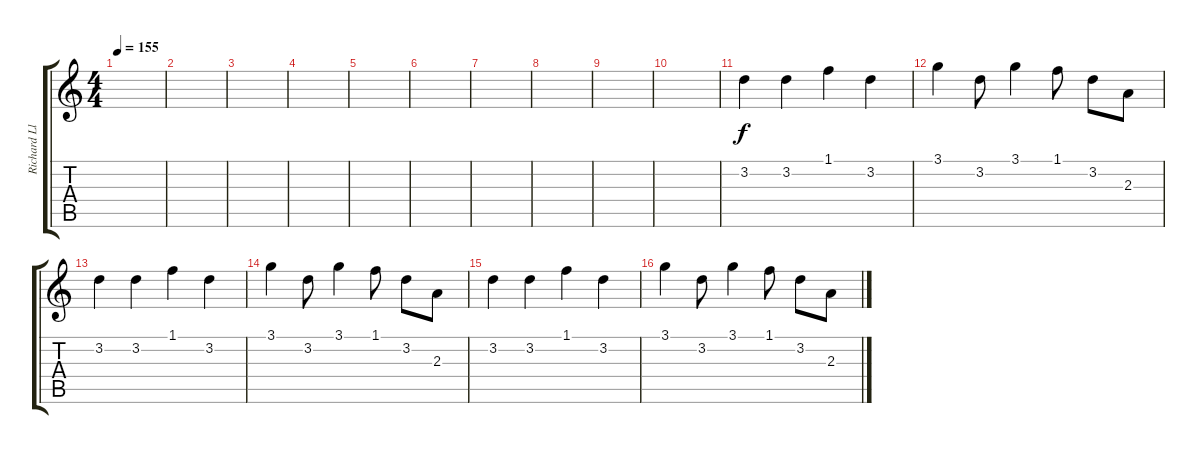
\track ("Richard Lloyd" "Richard Ll") {instrument electricguitarclean}
\staff {score tabs}
\tuning (E4 B3 G3 D3 A2 E2) {hide}
\ts (4 4)
\tempo 155
\clef g2
\ks c
|
|
|
|
|
|
|
|
|
|
3.2.4{dy f} 3.2.4 1.1.4 3.2.4 |
3.1.4 3.2.8 3.1.4 1.1.8 3.2.8 2.3.8 |
3.2.4 3.2.4 1.1.4 3.2.4 |
3.1.4 3.2.8 3.1.4 1.1.8 3.2.8 2.3.8 |
3.2.4 3.2.4 1.1.4 3.2.4 |
3.1.4 3.2.8 3.1.4 1.1.8 3.2.8 2.3.8
